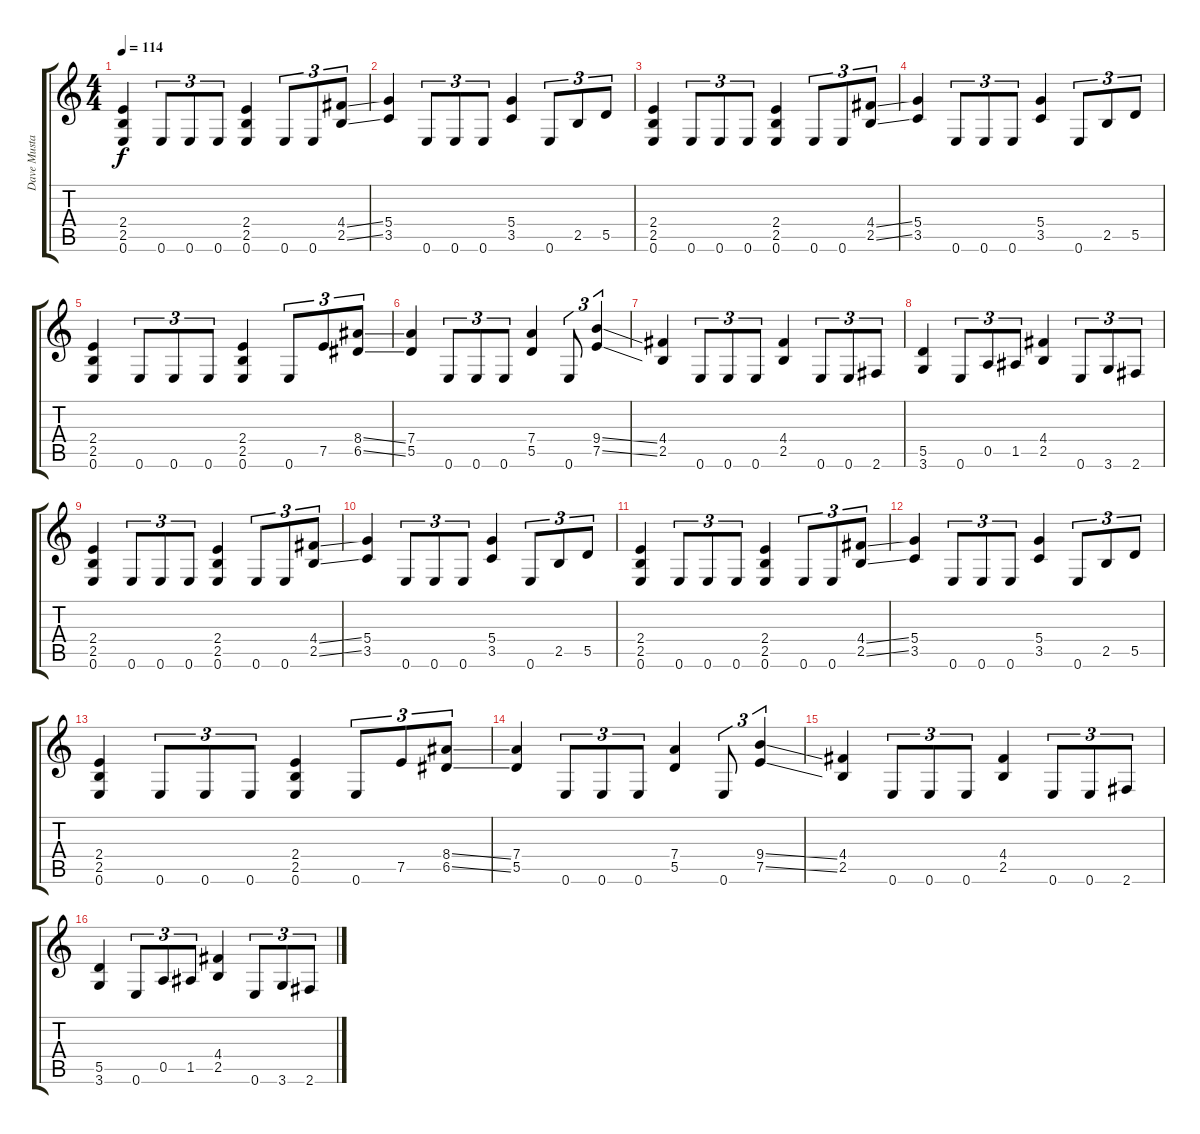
\track ("Dave Mustaine" "Dave Musta") {instrument distortionguitar}
\staff {score tabs}
\tuning (E4 B3 G3 D3 A2 E2) {hide}
\ts (4 4)
\tempo 114
\clef g2
\ks c
(2.4 2.5 0.6).4{dy f} 0.6.8{tu (3 2)} 0.6.8{tu (3 2)} 0.6.8{tu (3 2)} (2.4 2.5 0.6).4 0.6.8{tu (3 2)} 0.6.8{tu (3 2)} (4.4{ss} 2.5{ss}).8{tu (3 2)} |
(5.4 3.5).4 0.6.8{tu (3 2)} 0.6.8{tu (3 2)} 0.6.8{tu (3 2)} (5.4 3.5).4 0.6.8{tu (3 2)} 2.5.8{tu (3 2)} 5.5.8{tu (3 2)} |
(2.4 2.5 0.6).4 0.6.8{tu (3 2)} 0.6.8{tu (3 2)} 0.6.8{tu (3 2)} (2.4 2.5 0.6).4 0.6.8{tu (3 2)} 0.6.8{tu (3 2)} (4.4{ss} 2.5{ss}).8{tu (3 2)} |
(5.4 3.5).4 0.6.8{tu (3 2)} 0.6.8{tu (3 2)} 0.6.8{tu (3 2)} (5.4 3.5).4 0.6.8{tu (3 2)} 2.5.8{tu (3 2)} 5.5.8{tu (3 2)} |
(2.4 2.5 0.6).4 0.6.8{tu (3 2)} 0.6.8{tu (3 2)} 0.6.8{tu (3 2)} (2.4 2.5 0.6).4 0.6.8{tu (3 2)} 7.5.8{tu (3 2)} (8.4{ss} 6.5{ss}).8{tu (3 2)} |
(7.4 5.5).4 0.6.8{tu (3 2)} 0.6.8{tu (3 2)} 0.6.8{tu (3 2)} (7.4 5.5).4 0.6.8{tu (3 2)} (9.4{ss} 7.5{ss}).4{tu (3 2)} |
(4.4 2.5).4 0.6.8{tu (3 2)} 0.6.8{tu (3 2)} 0.6.8{tu (3 2)} (4.4 2.5).4 0.6.8{tu (3 2)} 0.6.8{tu (3 2)} 2.6.8{tu (3 2)} |
(5.5 3.6).4 0.6.8{tu (3 2)} 0.5.8{tu (3 2)} 1.5.8{tu (3 2)} (4.4 2.5).4 0.6.8{tu (3 2)} 3.6.8{tu (3 2)} 2.6.8{tu (3 2)} |
(2.4 2.5 0.6).4 0.6.8{tu (3 2)} 0.6.8{tu (3 2)} 0.6.8{tu (3 2)} (2.4 2.5 0.6).4 0.6.8{tu (3 2)} 0.6.8{tu (3 2)} (4.4{ss} 2.5{ss}).8{tu (3 2)} |
(5.4 3.5).4 0.6.8{tu (3 2)} 0.6.8{tu (3 2)} 0.6.8{tu (3 2)} (5.4 3.5).4 0.6.8{tu (3 2)} 2.5.8{tu (3 2)} 5.5.8{tu (3 2)} |
(2.4 2.5 0.6).4 0.6.8{tu (3 2)} 0.6.8{tu (3 2)} 0.6.8{tu (3 2)} (2.4 2.5 0.6).4 0.6.8{tu (3 2)} 0.6.8{tu (3 2)} (4.4{ss} 2.5{ss}).8{tu (3 2)} |
(5.4 3.5).4 0.6.8{tu (3 2)} 0.6.8{tu (3 2)} 0.6.8{tu (3 2)} (5.4 3.5).4 0.6.8{tu (3 2)} 2.5.8{tu (3 2)} 5.5.8{tu (3 2)} |
(2.4 2.5 0.6).4 0.6.8{tu (3 2)} 0.6.8{tu (3 2)} 0.6.8{tu (3 2)} (2.4 2.5 0.6).4 0.6.8{tu (3 2)} 7.5.8{tu (3 2)} (8.4{ss} 6.5{ss}).8{tu (3 2)} |
(7.4 5.5).4 0.6.8{tu (3 2)} 0.6.8{tu (3 2)} 0.6.8{tu (3 2)} (7.4 5.5).4 0.6.8{tu (3 2)} (9.4{ss} 7.5{ss}).4{tu (3 2)} |
(4.4 2.5).4 0.6.8{tu (3 2)} 0.6.8{tu (3 2)} 0.6.8{tu (3 2)} (4.4 2.5).4 0.6.8{tu (3 2)} 0.6.8{tu (3 2)} 2.6.8{tu (3 2)} |
(5.5 3.6).4 0.6.8{tu (3 2)} 0.5.8{tu (3 2)} 1.5.8{tu (3 2)} (4.4 2.5).4 0.6.8{tu (3 2)} 3.6.8{tu (3 2)} 2.6.8{tu (3 2)}
